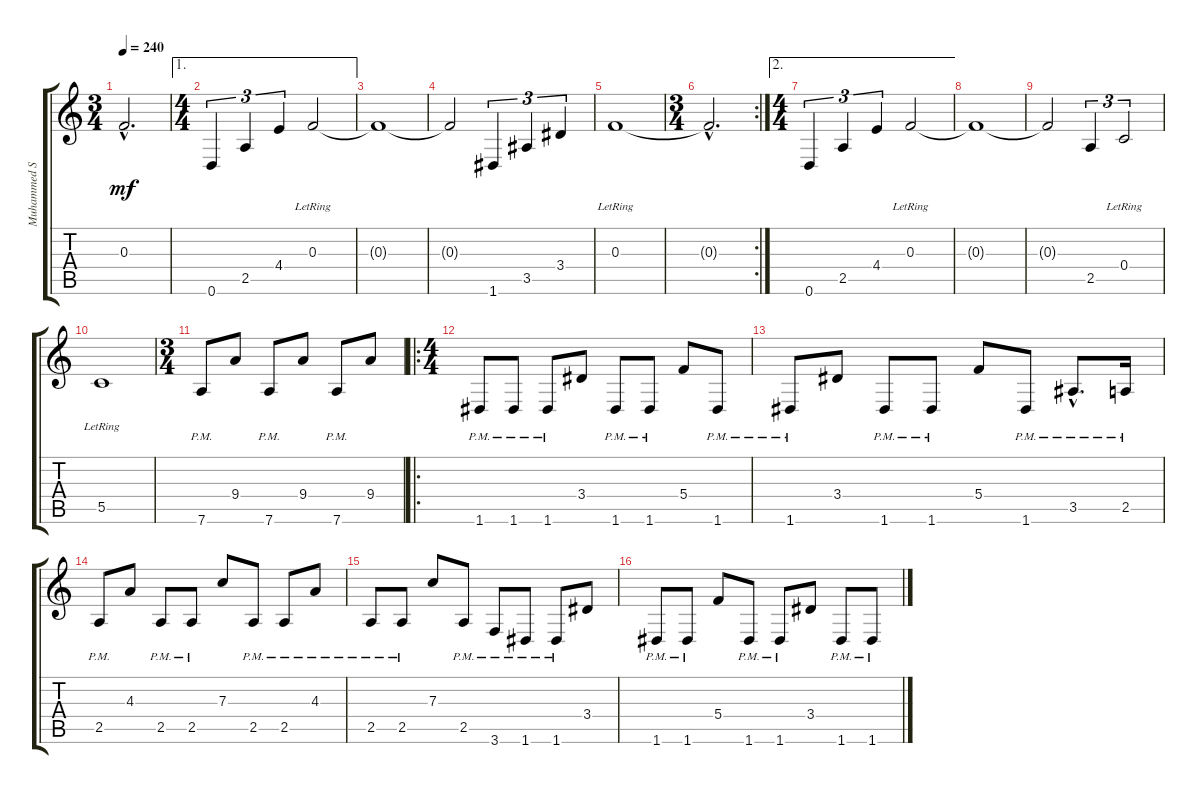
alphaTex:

\track ("Muhammed Suicmez" "Muhammed S") {instrument overdrivenguitar}
\staff {score tabs}
\tuning (D4 A3 F3 C3 G2 D2) {hide}
\ts (3 4)
\tempo 240
\clef g2
\ks c
0.3{hac t}.2{d dy mf} |
\ae 1
\ts (4 4)
0.6.4{tu (3 2)} 2.5.4{tu (3 2)} 4.4.4{tu (3 2)} 0.3{lr}.2 |
0.3{t}.1 |
0.3{t}.2 1.6.4{tu (3 2)} 3.5.4{tu (3 2)} 3.4.4{tu (3 2)} |
0.3{lr}.1 |
\rc 2
\ts (3 4)
0.3{hac t}.2{d} |
\ae 2
\ts (4 4)
0.6.4{tu (3 2)} 2.5.4{tu (3 2)} 4.4.4{tu (3 2)} 0.3{lr}.2 |
0.3{t}.1 |
0.3{t}.2 2.5.4{tu (3 2)} 0.4{lr}.2{tu (3 2)} |
5.5{lr}.1 |
\ts (3 4)
7.6{pm}.8 9.4.8 7.6{pm}.8 9.4.8 7.6{pm}.8 9.4.8 |
\ro
\ts (4 4)
1.6{pm}.8 1.6{pm}.8 1.6{pm}.8 3.4.8 1.6{pm}.8 1.6{pm}.8 5.4.8 1.6{pm}.8 |
1.6{pm}.8 3.4.8 1.6{pm}.8 1.6{pm}.8 5.4.8 1.6{pm}.8 3.5{hac pm}.8{d} 2.5{pm}.16 |
2.5{pm}.8 4.3.8 2.5{pm}.8 2.5{pm}.8 7.3.8 2.5{pm}.8 2.5{pm}.8 4.3{pm}.8 |
2.5{pm}.8 2.5{pm}.8 7.3.8 2.5{pm}.8 3.6{pm}.8 1.6{pm}.8 1.6{pm}.8 3.4.8 |
1.6{pm}.8 1.6{pm}.8 5.4.8 1.6{pm}.8 1.6{pm}.8 3.4.8 1.6{pm}.8 1.6{pm}.8
